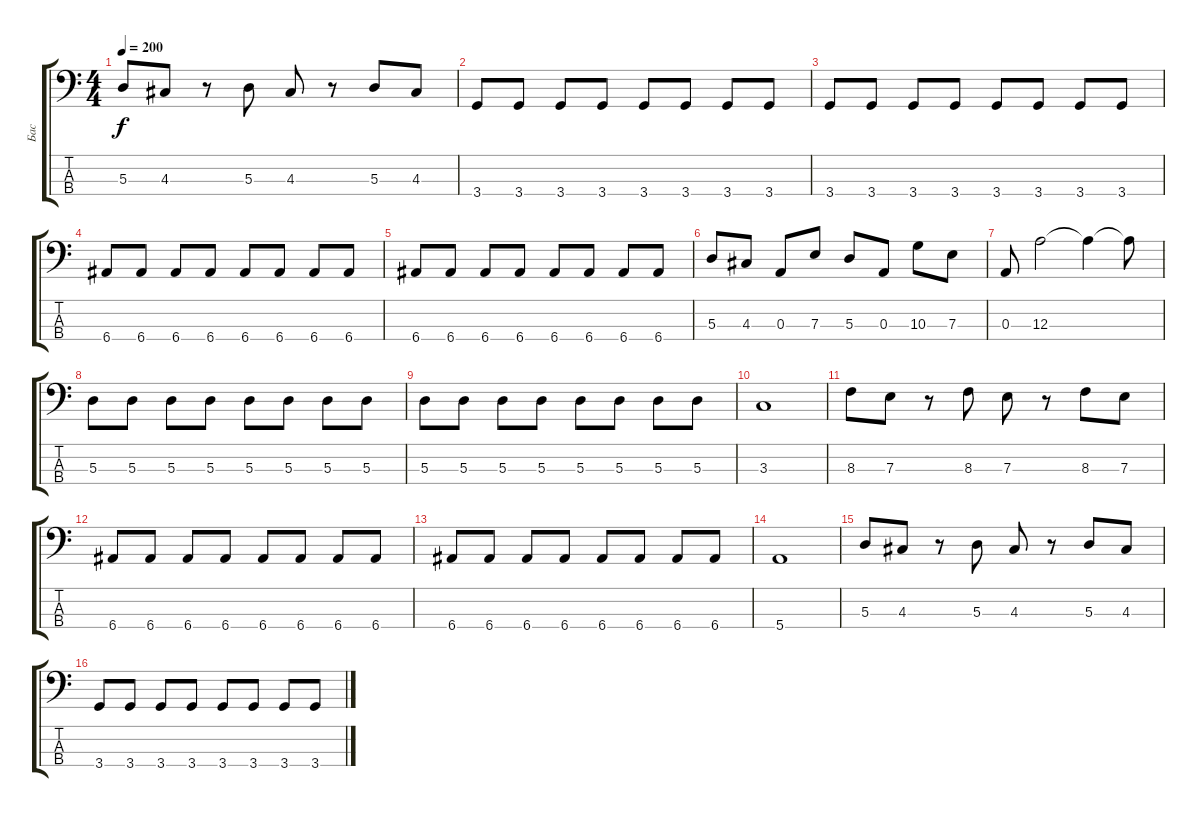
\track ("Бас" "Бас") {instrument electricbassfinger}
\staff {score tabs}
\tuning (G2 D2 A1 E1) {hide}
\ts (4 4)
\tempo 200
\clef f4
\ks c
5.3.8{dy f} 4.3.8 r.8 5.3.8 4.3.8 r.8 5.3.8 4.3.8 |
3.4.8 3.4.8 3.4.8 3.4.8 3.4.8 3.4.8 3.4.8 3.4.8 |
3.4.8 3.4.8 3.4.8 3.4.8 3.4.8 3.4.8 3.4.8 3.4.8 |
6.4.8 6.4.8 6.4.8 6.4.8 6.4.8 6.4.8 6.4.8 6.4.8 |
6.4.8 6.4.8 6.4.8 6.4.8 6.4.8 6.4.8 6.4.8 6.4.8 |
5.3.8 4.3.8 0.3.8 7.3.8 5.3.8 0.3.8 10.3.8 7.3.8 |
0.3.8 12.3.2 12.3{t}.4 12.3{t}.8 |
5.3.8 5.3.8 5.3.8 5.3.8 5.3.8 5.3.8 5.3.8 5.3.8 |
5.3.8 5.3.8 5.3.8 5.3.8 5.3.8 5.3.8 5.3.8 5.3.8 |
3.3.1 |
8.3.8 7.3.8 r.8 8.3.8 7.3.8 r.8 8.3.8 7.3.8 |
6.4.8 6.4.8 6.4.8 6.4.8 6.4.8 6.4.8 6.4.8 6.4.8 |
6.4.8 6.4.8 6.4.8 6.4.8 6.4.8 6.4.8 6.4.8 6.4.8 |
5.4.1 |
5.3.8 4.3.8 r.8 5.3.8 4.3.8 r.8 5.3.8 4.3.8 |
3.4.8 3.4.8 3.4.8 3.4.8 3.4.8 3.4.8 3.4.8 3.4.8
